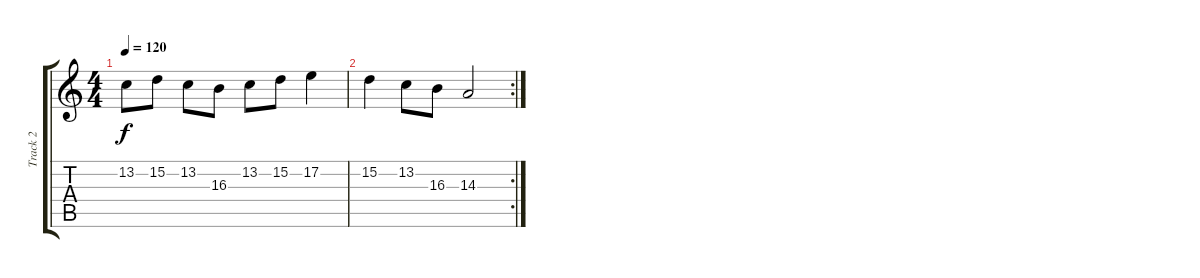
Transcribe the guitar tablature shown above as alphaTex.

\track ("Track 2" "Track 2") {instrument orchestralharp}
\staff {score tabs}
\tuning (E4 B3 G3 D3 A2 E2) {hide}
\ts (4 4)
\tempo 120
\clef g2
\ks c
13.2.8{dy f} 15.2.8 13.2.8 16.3.8 13.2.8 15.2.8 17.2.4 |
\rc 2
15.2.4 13.2.8 16.3.8 14.3.2
